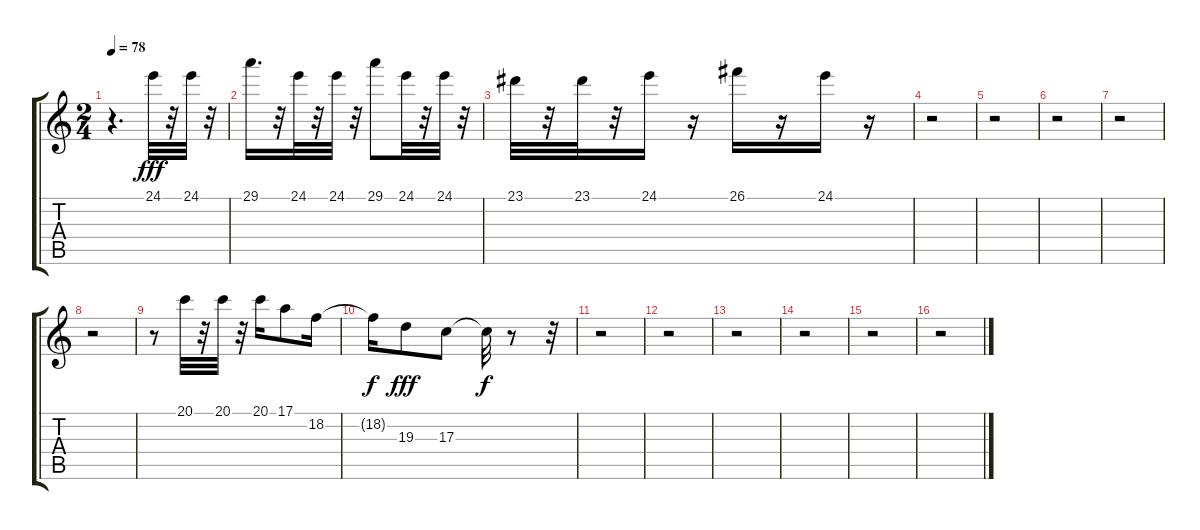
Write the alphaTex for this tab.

\track "" {instrument frenchhorn}
\staff {score tabs}
\tuning (E4 B3 G3 D3 A2 E2) {hide}
\ts (2 4)
\tempo 78
\clef g2
\ks c
r.4{d dy f} 24.1.32{dy fff} r.32 24.1.32 r.32 |
29.1.16{d} r.32 24.1.32 r.32 24.1.32 r.32 29.1.8 24.1.32 r.32 24.1.32 r.32 |
23.1.32 r.32 23.1.32 r.32 24.1.16 r.16 26.1.16 r.16 24.1.16 r.16 |
r.2 |
r.2 |
r.2 |
r.2 |
r.2 |
r.8 20.1.32 r.32 20.1.32 r.32 20.1.16 17.1.8 18.2.16 |
18.2{t}.16{dy f} 19.3.8{dy fff} 17.3.8 17.3{t}.32{dy f} r.8 r.32 |
r.2 |
r.2 |
r.2 |
r.2 |
r.2 |
r.2
